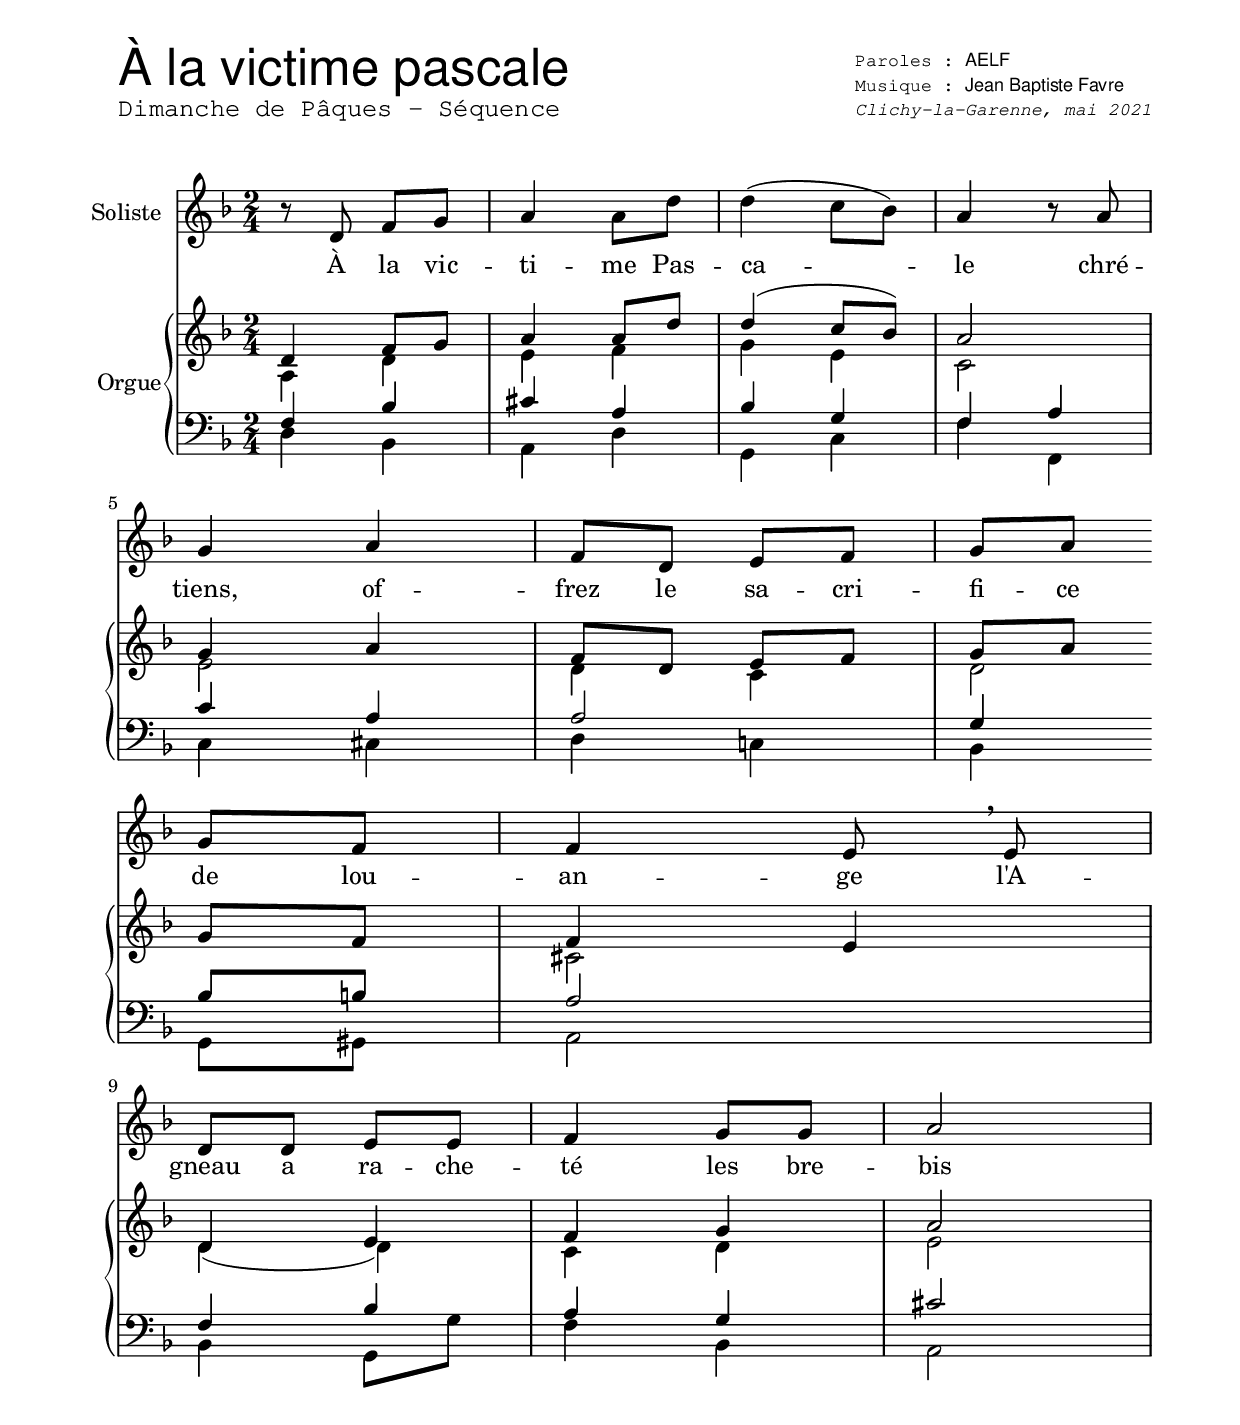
\version "2.22.0"
\language "english"
tRall = {
  \set Score.tempoHideNote = ##t
  \tempo 4=70
}
tAcce = {
  \set Score.tempoHideNote = ##t
  \tempo 2=100
}
cesure = {
  \tag #'audio s4
}

\include "../libs/commonFunctions.ily"

%%%%%
%%%%%
%%%%%
%%%%%
%%%%%
%%%%% Définitions des partitions
%%%%%
%%%%%
title = "À la victime pascale"
subtitle = "Dimanche de Pâques - Séquence"
composer = "Jean Baptiste Favre"
poet = "AELF"
dedication = "Clichy-la-Garenne, mai 2021"

midiInstrumentName = "acoustic grand"

global = {
  \key d \minor
  \time 2/4
  \tempo 4 = 80
  }

%%%%%
%%%%%
%%%%%
%%%%%
%%%%%
%%%%% Solist pour soliste et orgue
%%%%%
%%%%%
solistRhythms = { \set Score.tempoHideNote = ##t s2 s2. s2 s4 s4 s2  s2 }
solistMelody = \relative c' { r8 d f8 g a4 a8 d d4 (c8 bf) a4 r8 a \break g4 a f8 d e f g a g f f4 e8 \breathe e8 \break d d e e f4 g8 g a2 }
solistSopranoMusic = \relative c' { d4 f8 g a4 a8 d d4 (c8 bf) a2 \break g4 a f8 d e f g a g f f4 e d e f g a2 }
solistAltoMusic = \relative c' { a4 d4 e4 f g e c2 e d4 c d2 cs d4 (d) c4 d e2 }
solistTenorMusic = \relative c { f4 bf4 cs4 a  bf  g f a c a a2 g4 bf8 b a2 f4 bf a g cs2 }
solistBassMusic = \relative c { d4 bf a d g, c f4 f, c'4 cs d c! bf g8 gs a2 bf4 g8 g' f4 bf,4 a2 }
solistLyrics = \lyricmode {
  À la vic -- ti -- me Pas -- ca -- le
  chré -- tiens, of -- frez le sa -- cri -- fi -- ce de lou -- an -- ge
  l'A -- gneau a ra -- che -- té les bre -- bis
}

%%%%%
%%%%%
%%%%%
%%%%%
%%%%%
%%%%% Impression de la partition
%%%%%
%%%%%
%%%%%
%%%%%
%%%%%
\paper {
  top-margin = 1\cm
  bottom-margin = 1\cm
  left-margin = 1\cm
  right-margin = 1\cm
  indent = 1\cm
  % Plan for recto-verso printing with inner margin
  two-sided = ##t
  inner-margin =  2\cm
  outer-margin = 1.5\cm
  }
MidiOutput = \midi {
      \context {
        \Staff
        \remove "Staff_performer"
      }
      \context {
        \Voice
        \consists "Staff_performer"
      }
      \tempo 4 = 75
      \set midiMergeUnisons = ##t
    }
ScorePaper = \paper {
    markup-system-spacing = #'((basic-disolist . 10)
       (minimum-disolist . 10)
       (padding . 5)
       (stretchability . 5))
    top-markup-spacing = #'((basic-disolist . 3)
       (minimum-disolist . 3)
       (padding . 3)
       (stretchability . 3))
    top-system-spacing = #'((basic-disolist . 4)
       (minimum-disolist . 5)
       (padding . 4)
       (stretchability . 10))
    system-system-spacing = #'((basic-disolist . 3)
       (minimum-disolist . 3)
       (padding . 3)
       (stretchability . 3))
    scoreTitleMarkup = \markup \columns {
        \fill-line {
            \column {
              \line {
                \left-column {
                  \vspace #1.1
                  \fontsize #7 \sans \fromproperty #'header:title
                  \fontsize #1 \typewriter \fromproperty #'header:subtitle
                }
              }
            }
            \column {
              \vspace #0.5
              \fontsize #-2 \line {
                \left-column {
                  \concat { \typewriter "Paroles&nbsp;:&nbsp;" \sans \fromproperty #'header:poet }
                  \concat { \typewriter "Musique&nbsp;:&nbsp;" \sans \fromproperty #'header:composer }
                  \typewriter \italic \fromproperty #'header:dedication
                }
              }
            }
          }
      }
    oddFooterMarkup = \markup {}
    #(include-special-characters)
  }
ScoreHeader = \header {
    title = \title
    subtitle = \subtitle
    composer = \composer
    poet = \poet
    dedication = \dedication
  }

%%%%%
%%%%%
%%%%%
%%%%%
%%%%%
%%%%% Solist pour soliste et orgue
%%%%%
%%%%%
\bookpart {
  \ScorePaper
  \score {
    {
      <<
        \new Staff = "solistStaff" \with { instrumentName = "Soliste" midiInstrument = \midiInstrumentName }
        <<
          \clef "treble"
          \new Voice = "solistRhythms" { \global \solistRhythms }
          \new Voice = "solistMelody" { \solistMelody }
        >>
        \new Lyrics \lyricsto "solistMelody" { \solistLyrics }
        \new PianoStaff = "solistPiano" \with { instrumentName = "Orgue" midiInstrument = \midiInstrumentName }
        <<
          \new Staff = "solistPianoHighStaff"
          <<
            \clef "treble"
            \new Voice = "solistPianoRhythms" { \global \solistRhythms \break }
            \new Voice = "solistPianoSoprano" { \voiceOne \solistSopranoMusic }
            \new Voice = "solistPianoAlto" { \voiceTwo \solistAltoMusic }
          >>
          \new Staff  = "solistPianoLowStaff"
          <<
            \clef "bass"
            \new Voice = "solistPianoRhythms" { \global\solistRhythms }
            \new Voice = "solistPianoTenor" { \voiceOne \solistTenorMusic }
            \new Voice = "solistPianoBass" { \voiceTwo \solistBassMusic }
          >>
        >>
      >>
    }
    \layout {
        ragged-last = ##f
        \context {
            \Staff
            \RemoveEmptyStaves
        }
    }
    \MidiOutput
    \ScoreHeader
  }
}

